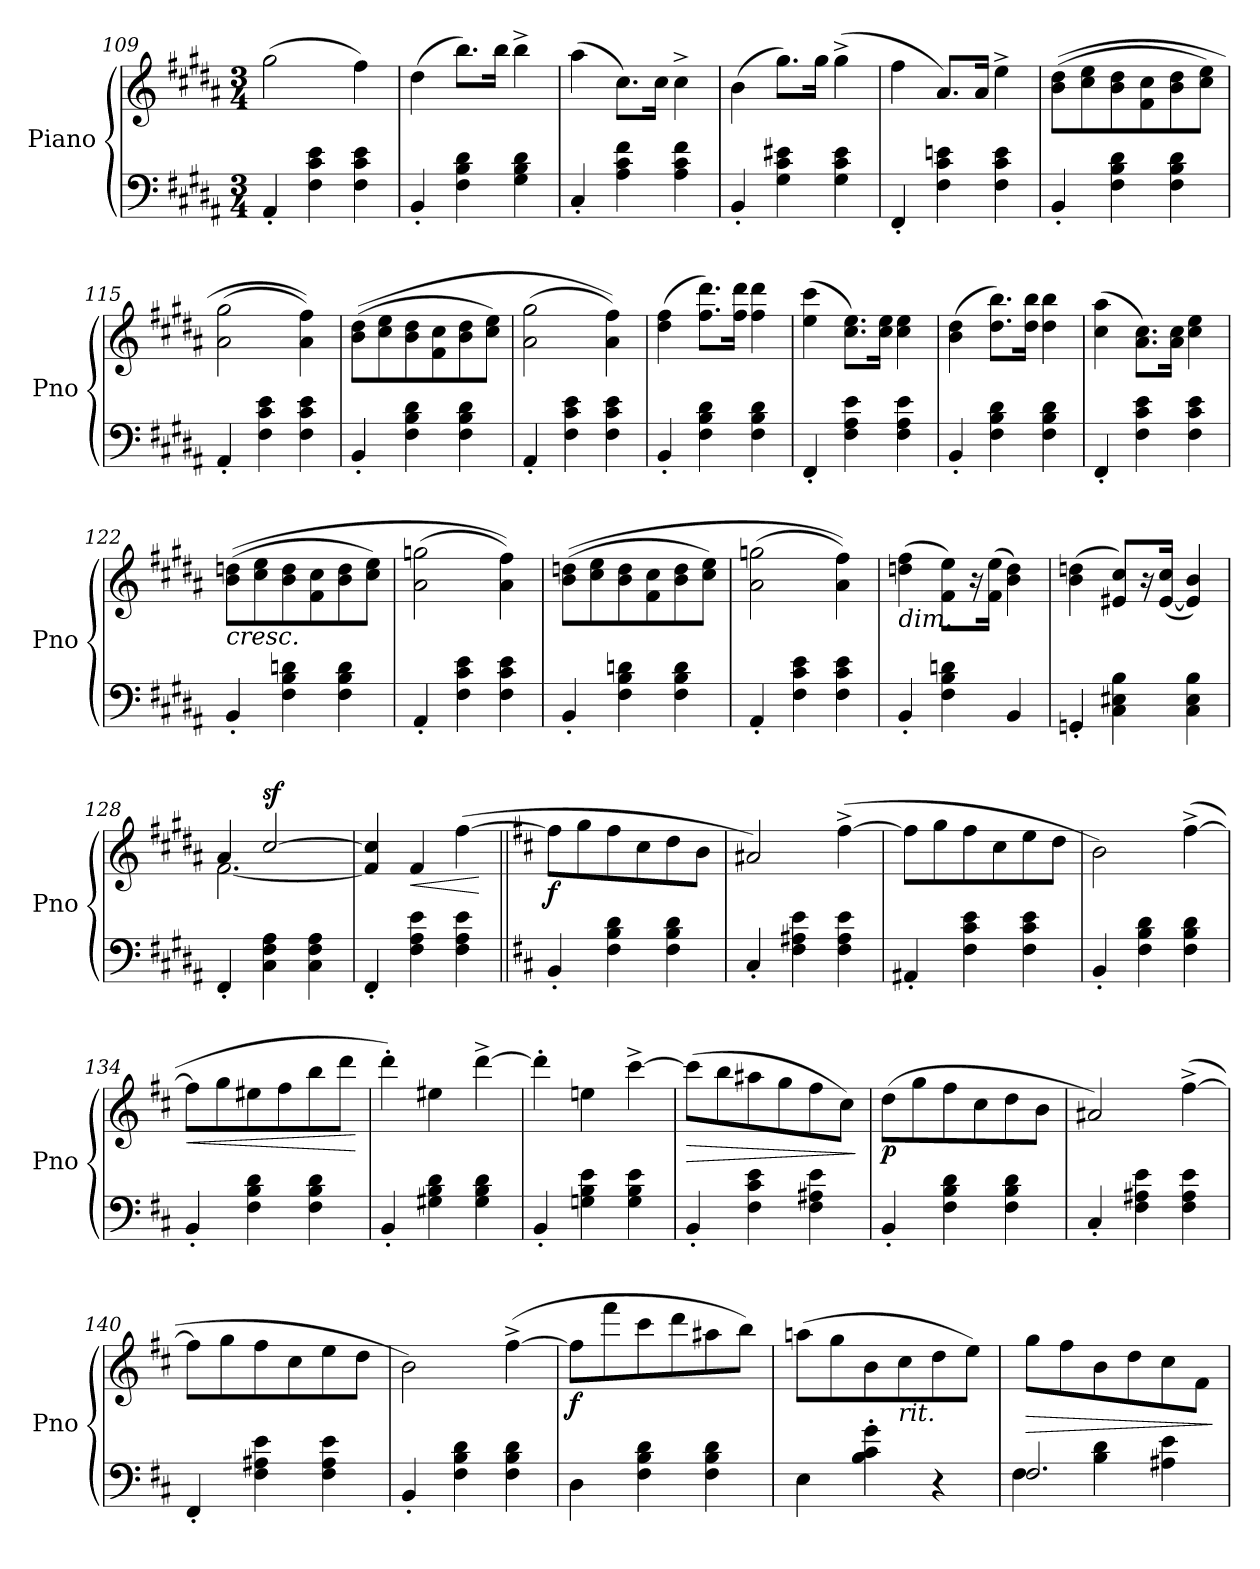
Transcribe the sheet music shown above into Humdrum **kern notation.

**kern	**kern	**dynam
*part1	*part1	*part1
*staff2	*staff1	*staff1/2
*I"Piano	*	*
*I'Pno	*	*
*clefF4	*clefG2	*
*k[f#c#g#d#a#]	*k[f#c#g#d#a#]	*
*M3/4	*M3/4	*
=109	=109	=109
4AA#'/	(>2gg#\	.
4F#\ 4c#\ 4e\	.	.
4F#\ 4c#\ 4e\	4ff#\)	.
=110	=110	=110
4BB'/	(>4dd#\	.
4F#\ 4B\ 4d#\	8.bb\L)	.
.	16bb\Jk	.
4G#\ 4B\ 4d#\	4bb^\	.
=111	=111	=111
4C#'/	(>4aa#\	.
4A#\ 4c#\ 4f#\	8.cc#\L)	.
.	16cc#\Jk	.
4A#\ 4c#\ 4f#\	4cc#^\	.
=112	=112	=112
4BB'/	(>4b\	.
4G#\ 4c#\ 4e#X\	8.gg#\L)	.
.	16gg#\Jk	.
4G#\ 4c#\ 4e#\	(>4gg#^\	.
=113	=113	=113
4FF#'/	4ff#\	.
4F#\ 4c#\ 4en\	8.a#/L)	.
.	16a#/Jk	.
4F#\ 4c#\ 4e\	4ee^\	.
=114	=114	=114
4BB'/	(>(>8b\ 8dd#\L	.
.	8cc#\ 8ee\	.
4F#\ 4B\ 4d#\	8b\ 8dd#\	.
.	8f#\ 8cc#\	.
4F#\ 4B\ 4d#\	8b\ 8dd#\	.
.	8cc#\ 8ee\J)	.
=115	=115	=115
4AA#'/	(>2a#\ 2gg#\	.
4F#\ 4c#\ 4e\	.	.
4F#\ 4c#\ 4e\	4a#\ 4ff#\))	.
=116	=116	=116
4BB'/	(>(>8b\ 8dd#\L	.
.	8cc#\ 8ee\	.
4F#\ 4B\ 4d#\	8b\ 8dd#\	.
.	8f#\ 8cc#\	.
4F#\ 4B\ 4d#\	8b\ 8dd#\	.
.	8cc#\ 8ee\J)	.
=117	=117	=117
4AA#'/	(>2a#\ 2gg#\	.
4F#\ 4c#\ 4e\	.	.
4F#\ 4c#\ 4e\	4a#\ 4ff#\))	.
=118	=118	=118
4BB'/	(>4dd#\ 4ff#\	.
4F#\ 4B\ 4d#\	8.ff#\ 8.ddd#\L)	.
.	16ff#\ 16ddd#\Jk	.
4F#\ 4B\ 4d#\	4ff#\ 4ddd#\	.
=119	=119	=119
4FF#'/	(>4ee\ 4ccc#\	.
4F#\ 4A#\ 4e\	8.cc#\ 8.ee\L)	.
.	16cc#\ 16ee\Jk	.
4F#\ 4A#\ 4e\	4cc#\ 4ee\	.
=120	=120	=120
4BB'/	(>4b\ 4dd#\	.
4F#\ 4B\ 4d#\	8.dd#\ 8.bb\L)	.
.	16dd#\ 16bb\Jk	.
4F#\ 4B\ 4d#\	4dd#\ 4bb\	.
=121	=121	=121
4FF#'/	(>4cc#\ 4aa#\	.
4F#\ 4c#\ 4e\	8.a#\ 8.cc#\L)	.
.	16a#\ 16cc#\Jk	.
4F#\ 4c#\ 4e\	4cc#\ 4ee\	.
=122	=122	=122
!	!LO:TX:b:i:t=cresc.	!
4BB'/	(>(>8b\ 8ddn\L	.
.	8cc#\ 8ee\	.
4F#\ 4B\ 4dn\	8b\ 8dd\	.
.	8f#\ 8cc#\	.
4F#\ 4B\ 4d\	8b\ 8dd\	.
.	8cc#\ 8ee\J)	.
=123	=123	=123
4AA#'/	(>2a#\ 2ggn\	.
4F#\ 4c#\ 4e\	.	.
4F#\ 4c#\ 4e\	4a#\ 4ff#\))	.
=124	=124	=124
4BB'/	(>(>8b\ 8ddn\L	.
.	8cc#\ 8ee\	.
4F#\ 4B\ 4dn\	8b\ 8dd\	.
.	8f#\ 8cc#\	.
4F#\ 4B\ 4d\	8b\ 8dd\	.
.	8cc#\ 8ee\J)	.
=125	=125	=125
4AA#'/	(>2a#\ 2ggn\	.
4F#\ 4c#\ 4e\	.	.
4F#\ 4c#\ 4e\	4a#\ 4ff#\))	.
=126	=126	=126
!	!LO:TX:b:i:t=dim.	!
4BB'/	(>4ddn\ 4ff#\	.
4F#\ 4B\ 4dn\	8f#\ 8ee\L)	.
.	16r	.
.	(>16f#\ 16ee\Jk	.
4BB/	4b\ 4dd\)	.
=127	=127	=127
4GGn'/	(>4b\ 4ddn\	.
4C#\ 4E#X\ 4B\	8e#X/ 8cc#/L)	.
.	16r	.
.	(<[16e#/ 16cc#/Jk	.
4C#\ 4E#\ 4B\	4e#/] 4b/)	.
=128	=128	=128
*	*^	*
4FF#'/	4a#/	[2.f#\	.
!	!	!	!LO:DY:a
4C#\ 4F#\ 4A#\	[2cc#/	.	sf
4C#\ 4F#\ 4A#\	.	.	.
*	*v	*v	*
=129	=129	=129
4FF#'/	4f#/] 4cc#/]	.
!	!	!LO:HP:b
4F#\ 4A#\ 4e\	4f#/	<
4F#\ 4A#\ 4e\	(>[4ff#\	.
.	.	[
=130||	=130||	=130||
*k[f#c#]	*k[f#c#]	*
!	!	!LO:DY:b
4BB'/	8ff#\L]	f
.	8gg\	.
4F#\ 4B\ 4d\	8ff#\	.
.	8cc#\	.
4F#\ 4B\ 4d\	8dd\	.
.	8b\J	.
=131	=131	=131
4C#'/	2a#X/)	.
4F#\ 4A#X\ 4e\	.	.
4F#\ 4A#\ 4e\	(>[4ff#^\	.
=132	=132	=132
4AA#X'/	8ff#\L]	.
.	8gg\	.
4F#\ 4c#\ 4e\	8ff#\	.
.	8cc#\	.
4F#\ 4c#\ 4e\	8ee\	.
.	8dd\J	.
=133	=133	=133
4BB'/	2b\)	.
4F#\ 4B\ 4d\	.	.
4F#\ 4B\ 4d\	(>[4ff#^\	.
=134	=134	=134
!	!	!LO:HP:b
4BB'/	8ff#\L]	<
.	8gg\	.
4F#\ 4B\ 4d\	8ee#X\	.
.	8ff#\	.
4F#\ 4B\ 4d\	8bb\	.
.	8ddd\J	.
.	.	[
=135	=135	=135
4BB'/	4ddd'\)	.
4G#X\ 4B\ 4d\	4ee#X\	.
4G#\ 4B\ 4d\	[4ddd^\	.
=136	=136	=136
4BB'/	4ddd'\]	.
4Gn\ 4B\ 4e\	4een\	.
4G\ 4B\ 4e\	[4ccc#^\	.
=137	=137	=137
!	!	!LO:HP:b
4BB'/	(>8ccc#\L]	>
.	8bb\	.
4F#\ 4c#\ 4e\	8aa#X\	.
.	8gg\	.
4F#\ 4A#X\ 4e\	8ff#\	.
.	8cc#\J)	.
.	.	]
=138	=138	=138
!	!	!LO:DY:b
4BB'/	(>8dd\L	p
.	8gg\	.
4F#\ 4B\ 4d\	8ff#\	.
.	8cc#\	.
4F#\ 4B\ 4d\	8dd\	.
.	8b\J	.
=139	=139	=139
4C#'/	2a#X/)	.
4F#\ 4A#X\ 4e\	.	.
4F#\ 4A#\ 4e\	(>[4ff#^\	.
=140	=140	=140
4FF#'/	8ff#\L]	.
.	8gg\	.
4F#\ 4A#X\ 4e\	8ff#\	.
.	8cc#\	.
4F#\ 4A#\ 4e\	8ee\	.
.	8dd\J	.
=141	=141	=141
4BB'/	2b\)	.
4F#\ 4B\ 4d\	.	.
4F#\ 4B\ 4d\	(>[4ff#^\	.
=142	=142	=142
!	!	!LO:DY:b
4D\	8ff#\L]	f
.	8fff#\	.
4F#\ 4B\ 4d\	8ccc#\	.
.	8ddd\	.
4F#\ 4B\ 4d\	8aa#X\	.
.	8bb\J)	.
=143	=143	=143
4E\	(>8aan\L	.
.	8gg\	.
4B\' 4c#\' 4g\'	8b\	.
!	!LO:TX:b:i:t=rit.	!
.	8cc#\	.
4r	8dd\	.
.	8ee\J)	.
=144	=144	=144
*^	*	*
!	!	!	!LO:HP:b
2.F#/	4F#\	8gg\L	>
.	.	8ff#\	.
.	4B\ 4d\	8b\	.
.	.	8dd\	.
.	4A#X\ 4e\	8cc#\	.
.	.	8f#\J	.
*v	*v	*	*
.	.	]
=	=	=
*-	*-	*-
